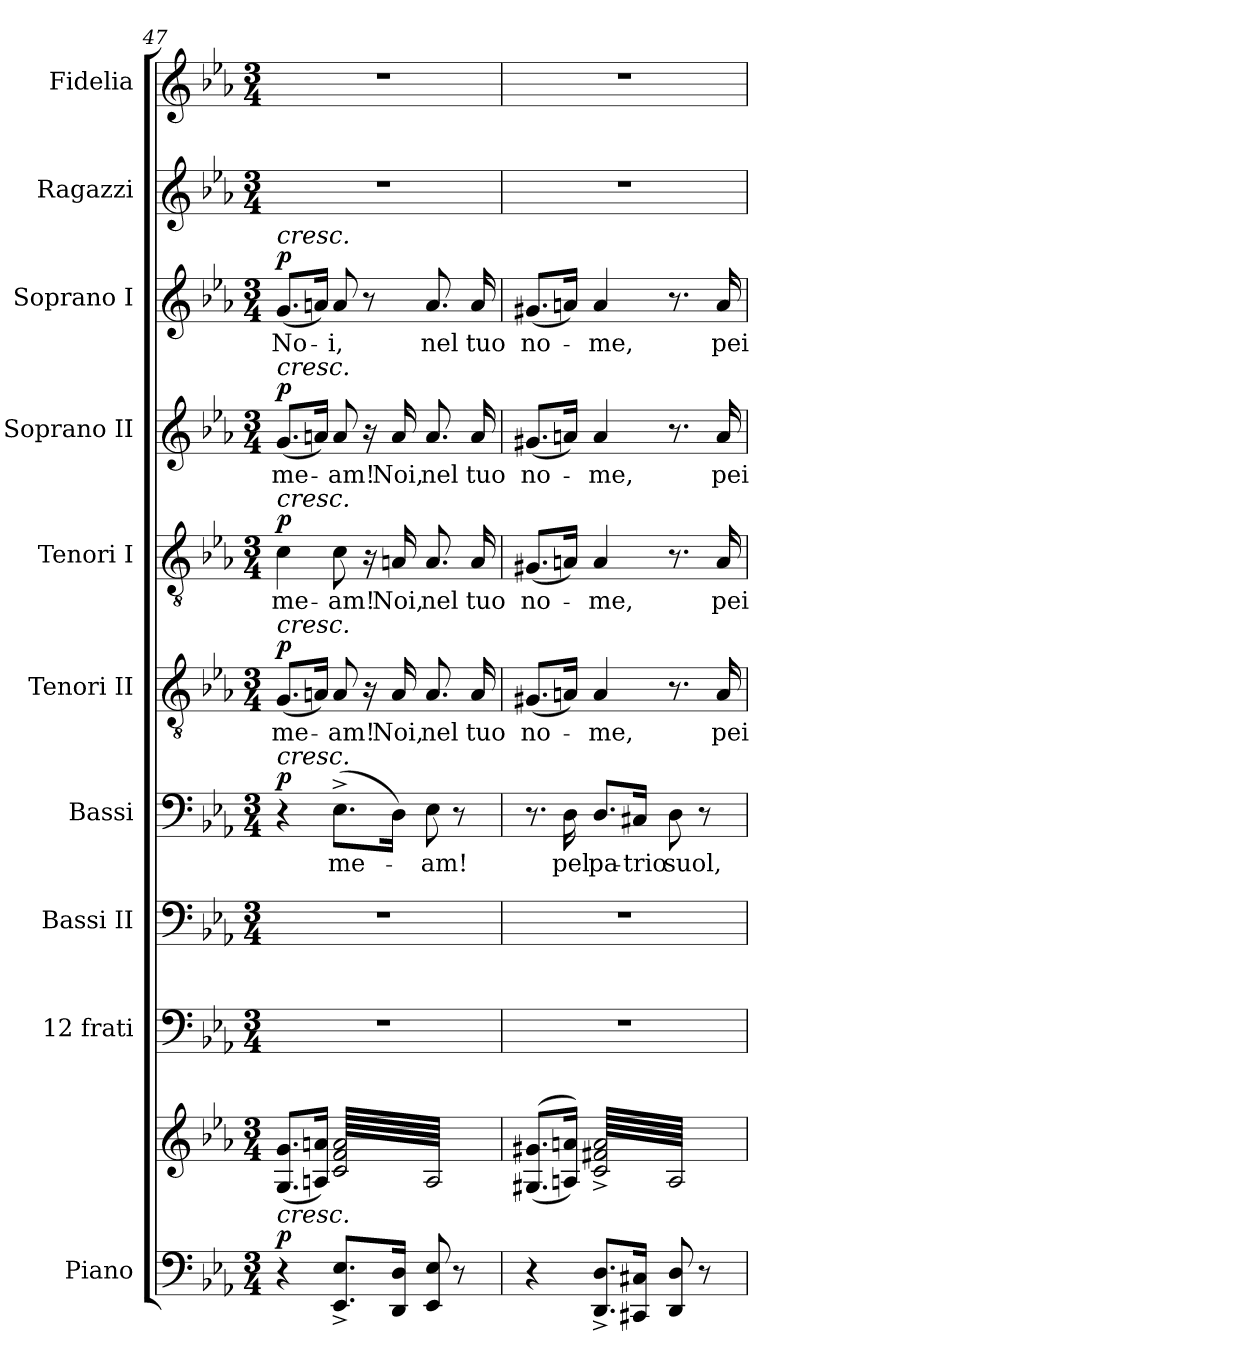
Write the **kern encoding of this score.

**kern	**kern	**dynam	**kern	**kern	**kern	**text	**dynam	**kern	**text	**dynam	**kern	**text	**dynam	**kern	**text	**dynam	**kern	**text	**dynam	**kern	**kern
*part10	*part10	*part10	*part9	*part8	*part7	*part7	*part7	*part6	*part6	*part6	*part5	*part5	*part5	*part4	*part4	*part4	*part3	*part3	*part3	*part2	*part1
*staff11	*staff10	*staff10/11	*staff9	*staff8	*staff7	*staff7	*staff7	*staff6	*staff6	*staff6	*staff5	*staff5	*staff5	*staff4	*staff4	*staff4	*staff3	*staff3	*staff3	*staff2	*staff1
*I"Piano	*	*	*I"12 frati	*I"Bassi II	*I"Bassi	*	*	*I"Tenori II	*	*	*I"Tenori I	*	*	*I"Soprano II	*	*	*I"Soprano I	*	*	*I"Ragazzi	*I"Fidelia
*I'Pno.	*	*	*I'12 f.	*I'B.II	*I'B.	*	*	*I'T.II	*	*	*I'T.I	*	*	*I'S.II	*	*	*I'S.I	*	*	*I'Rzi.	*I'F.
!!LO:LB:g=z
*clefF4	*clefG2	*	*clefF4	*clefF4	*clefF4	*	*	*clefGv2	*	*	*clefGv2	*	*	*clefG2	*	*	*clefG2	*	*	*clefG2	*clefG2
*k[b-e-a-]	*k[b-e-a-]	*	*k[b-e-a-]	*k[b-e-a-]	*k[b-e-a-]	*	*	*k[b-e-a-]	*	*	*k[b-e-a-]	*	*	*k[b-e-a-]	*	*	*k[b-e-a-]	*	*	*k[b-e-a-]	*k[b-e-a-]
*M3/4	*M3/4	*	*M3/4	*M3/4	*M3/4	*	*	*M3/4	*	*	*M3/4	*	*	*M3/4	*	*	*M3/4	*	*	*M3/4	*M3/4
=47	=47	=47	=47	=47	=47	=47	=47	=47	=47	=47	=47	=47	=47	=47	=47	=47	=47	=47	=47	=47	=47
!	!	!	!	!	!	!	!	!	!	!	!	!	!	!	!	!	!LO:TX:a:i:t=cresc.	!	!	!	!
!	!	!	!	!	!	!	!	!	!	!	!	!	!	!LO:TX:a:i:t=cresc.	!	!	!	!	!	!	!
!	!	!	!	!	!	!	!	!	!	!	!LO:TX:a:i:t=cresc.	!	!	!	!	!	!	!	!	!	!
!	!	!	!	!	!	!	!	!LO:TX:a:i:t=cresc.	!	!	!	!	!	!	!	!	!	!	!	!	!
!	!	!	!	!	!LO:TX:a:i:t=cresc.	!	!	!	!	!	!	!	!	!	!	!	!	!	!	!	!
!LO:TX:a:i:t=cresc.	!	!	!	!	!	!	!	!	!	!	!	!	!	!	!	!	!	!	!	!	!
!	!	!LO:DY:a=2	!	!	!	!	!LO:DY:a	!	!LO:LY:b	!LO:DY:a	!	!LO:LY:b	!LO:DY:a	!	!LO:LY:b	!LO:DY:a	!	!LO:LY:b	!LO:DY:a	!	!
4r	(<8.G/ 8.g/L	p	2.r	2.r	4r	.	p	(<8.G/L	me-	p	4c\	me-	p	(<8.g/L	me-	p	(<8.g/L	No-	p	2.r	2.r
.	16An/ 16an/Jk)	.	.	.	.	.	.	16An/Jk)	.	.	.	.	.	16an/Jk)	.	.	16an/Jk)	.	.	.	.
!	!	!	!	!	!	!LO:LY:b	!	!	!LO:LY:b	!	!	!LO:LY:b	!	!	!LO:LY:b	!	!	!LO:LY:b	!	!	!
*	*tremolo	*	*	*	*	*	*	*	*	*	*	*	*	*	*	*	*	*	*	*	*
8.EE-/^ 8.E-/^L	(<64c/ 64f/ 64a/LLLL	.	.	.	(>8.E-^\L	me-	.	8A/	-am!	.	8c\	-am!	.	8a/	-am!	.	8a/	-i,	.	.	.
.	64A/)	.	.	.	.	.	.	.	.	.	.	.	.	.	.	.	.	.	.	.	.
.	64c/ 64f/ 64a/	.	.	.	.	.	.	.	.	.	.	.	.	.	.	.	.	.	.	.	.
.	64A/)	.	.	.	.	.	.	.	.	.	.	.	.	.	.	.	.	.	.	.	.
.	64c/ 64f/ 64a/	.	.	.	.	.	.	.	.	.	.	.	.	.	.	.	.	.	.	.	.
.	64A/)	.	.	.	.	.	.	.	.	.	.	.	.	.	.	.	.	.	.	.	.
.	64c/ 64f/ 64a/	.	.	.	.	.	.	.	.	.	.	.	.	.	.	.	.	.	.	.	.
.	64A/)	.	.	.	.	.	.	.	.	.	.	.	.	.	.	.	.	.	.	.	.
.	64c/ 64f/ 64a/	.	.	.	.	.	.	16r	.	.	16r	.	.	16r	.	.	8r	.	.	.	.
.	64A/)	.	.	.	.	.	.	.	.	.	.	.	.	.	.	.	.	.	.	.	.
.	64c/ 64f/ 64a/	.	.	.	.	.	.	.	.	.	.	.	.	.	.	.	.	.	.	.	.
.	64A/)	.	.	.	.	.	.	.	.	.	.	.	.	.	.	.	.	.	.	.	.
!	!	!	!	!	!	!	!	!	!LO:LY:b	!	!	!LO:LY:b	!	!	!LO:LY:b	!	!	!	!	!	!
16DD/ 16D/Jk	64c/ 64f/ 64a/	.	.	.	16D\Jk)	.	.	16A/	Noi,	.	16An/	Noi,	.	16a/	Noi,	.	.	.	.	.	.
.	64A/)	.	.	.	.	.	.	.	.	.	.	.	.	.	.	.	.	.	.	.	.
.	64c/ 64f/ 64a/	.	.	.	.	.	.	.	.	.	.	.	.	.	.	.	.	.	.	.	.
.	64A/)	.	.	.	.	.	.	.	.	.	.	.	.	.	.	.	.	.	.	.	.
!	!	!	!	!	!	!LO:LY:b	!	!	!LO:LY:b	!	!	!LO:LY:b	!	!	!LO:LY:b	!	!	!LO:LY:b	!	!	!
8EE-/ 8E-/	64c/ 64f/ 64a/	.	.	.	8E-\	-am!	.	8.A/	nel	.	8.A/	nel	.	8.a/	nel	.	8.a/	nel	.	.	.
.	64A/)	.	.	.	.	.	.	.	.	.	.	.	.	.	.	.	.	.	.	.	.
.	64c/ 64f/ 64a/	.	.	.	.	.	.	.	.	.	.	.	.	.	.	.	.	.	.	.	.
.	64A/)	.	.	.	.	.	.	.	.	.	.	.	.	.	.	.	.	.	.	.	.
.	64c/ 64f/ 64a/	.	.	.	.	.	.	.	.	.	.	.	.	.	.	.	.	.	.	.	.
.	64A/)	.	.	.	.	.	.	.	.	.	.	.	.	.	.	.	.	.	.	.	.
.	64c/ 64f/ 64a/	.	.	.	.	.	.	.	.	.	.	.	.	.	.	.	.	.	.	.	.
.	64A/)	.	.	.	.	.	.	.	.	.	.	.	.	.	.	.	.	.	.	.	.
8r	64c/ 64f/ 64a/	.	.	.	8r	.	.	.	.	.	.	.	.	.	.	.	.	.	.	.	.
.	64A/)	.	.	.	.	.	.	.	.	.	.	.	.	.	.	.	.	.	.	.	.
.	64c/ 64f/ 64a/	.	.	.	.	.	.	.	.	.	.	.	.	.	.	.	.	.	.	.	.
.	64A/)	.	.	.	.	.	.	.	.	.	.	.	.	.	.	.	.	.	.	.	.
!	!	!	!	!	!	!	!	!	!LO:LY:b	!	!	!LO:LY:b	!	!	!LO:LY:b	!	!	!LO:LY:b	!	!	!
.	64c/ 64f/ 64a/	.	.	.	.	.	.	16A/	tuo	.	16A/	tuo	.	16a/	tuo	.	16a/	tuo	.	.	.
.	64A/)	.	.	.	.	.	.	.	.	.	.	.	.	.	.	.	.	.	.	.	.
.	64c/ 64f/ 64a/	.	.	.	.	.	.	.	.	.	.	.	.	.	.	.	.	.	.	.	.
.	64A/)JJJJ	.	.	.	.	.	.	.	.	.	.	.	.	.	.	.	.	.	.	.	.
*	*Xtremolo	*	*	*	*	*	*	*	*	*	*	*	*	*	*	*	*	*	*	*	*
=48	=48	=48	=48	=48	=48	=48	=48	=48	=48	=48	=48	=48	=48	=48	=48	=48	=48	=48	=48	=48	=48
!	!	!	!	!	!	!	!	!	!LO:LY:b	!	!	!LO:LY:b	!	!	!LO:LY:b	!	!	!LO:LY:b	!	!	!
4r	(<(<8.G#X/ 8.g#X/L	.	2.r	2.r	8.r	.	.	(<8.G#X/L	no-	.	(<8.G#X/L	no-	.	(<8.g#X/L	no-	.	(<8.g#X/L	no-	.	2.r	2.r
.	.	.	.	.	.	.	.	.	.	.	.	.	.	.	.	.	.	.	.	.	.
.	.	.	.	.	.	.	.	.	.	.	.	.	.	.	.	.	.	.	.	.	.
.	.	.	.	.	.	.	.	.	.	.	.	.	.	.	.	.	.	.	.	.	.
.	.	.	.	.	.	.	.	.	.	.	.	.	.	.	.	.	.	.	.	.	.
.	.	.	.	.	.	.	.	.	.	.	.	.	.	.	.	.	.	.	.	.	.
.	.	.	.	.	.	.	.	.	.	.	.	.	.	.	.	.	.	.	.	.	.
.	.	.	.	.	.	.	.	.	.	.	.	.	.	.	.	.	.	.	.	.	.
.	.	.	.	.	.	.	.	.	.	.	.	.	.	.	.	.	.	.	.	.	.
.	.	.	.	.	.	.	.	.	.	.	.	.	.	.	.	.	.	.	.	.	.
.	.	.	.	.	.	.	.	.	.	.	.	.	.	.	.	.	.	.	.	.	.
.	.	.	.	.	.	.	.	.	.	.	.	.	.	.	.	.	.	.	.	.	.
!	!	!	!	!	!	!LO:LY:b	!	!	!	!	!	!	!	!	!	!	!	!	!	!	!
.	16An/ 16an/Jk))	.	.	.	16D\	pel	.	16An/Jk)	.	.	16An/Jk)	.	.	16an/Jk)	.	.	16an/Jk)	.	.	.	.
.	.	.	.	.	.	.	.	.	.	.	.	.	.	.	.	.	.	.	.	.	.
.	.	.	.	.	.	.	.	.	.	.	.	.	.	.	.	.	.	.	.	.	.
.	.	.	.	.	.	.	.	.	.	.	.	.	.	.	.	.	.	.	.	.	.
!	!	!	!	!	!	!LO:LY:b	!	!	!LO:LY:b	!	!	!LO:LY:b	!	!	!LO:LY:b	!	!	!LO:LY:b	!	!	!
*	*tremolo	*	*	*	*	*	*	*	*	*	*	*	*	*	*	*	*	*	*	*	*
8.DD/^ 8.D/^L	(<64c/^ 64f#X/^ 64a/^LLLL	.	.	.	8.D/L	pa-	.	4A/	-me,	.	4A/	-me,	.	4a/	-me,	.	4a/	-me,	.	.	.
.	64A/)	.	.	.	.	.	.	.	.	.	.	.	.	.	.	.	.	.	.	.	.
.	64c/^ 64f#X/^ 64a/^	.	.	.	.	.	.	.	.	.	.	.	.	.	.	.	.	.	.	.	.
.	64A/)	.	.	.	.	.	.	.	.	.	.	.	.	.	.	.	.	.	.	.	.
.	64c/^ 64f#X/^ 64a/^	.	.	.	.	.	.	.	.	.	.	.	.	.	.	.	.	.	.	.	.
.	64A/)	.	.	.	.	.	.	.	.	.	.	.	.	.	.	.	.	.	.	.	.
.	64c/^ 64f#X/^ 64a/^	.	.	.	.	.	.	.	.	.	.	.	.	.	.	.	.	.	.	.	.
.	64A/)	.	.	.	.	.	.	.	.	.	.	.	.	.	.	.	.	.	.	.	.
.	64c/^ 64f#X/^ 64a/^	.	.	.	.	.	.	.	.	.	.	.	.	.	.	.	.	.	.	.	.
.	64A/)	.	.	.	.	.	.	.	.	.	.	.	.	.	.	.	.	.	.	.	.
.	64c/^ 64f#X/^ 64a/^	.	.	.	.	.	.	.	.	.	.	.	.	.	.	.	.	.	.	.	.
.	64A/)	.	.	.	.	.	.	.	.	.	.	.	.	.	.	.	.	.	.	.	.
!	!	!	!	!	!	!LO:LY:b	!	!	!	!	!	!	!	!	!	!	!	!	!	!	!
16CC#X/ 16C#X/Jk	64c/^ 64f#X/^ 64a/^	.	.	.	16C#X/Jk	-trio	.	.	.	.	.	.	.	.	.	.	.	.	.	.	.
.	64A/)	.	.	.	.	.	.	.	.	.	.	.	.	.	.	.	.	.	.	.	.
.	64c/^ 64f#X/^ 64a/^	.	.	.	.	.	.	.	.	.	.	.	.	.	.	.	.	.	.	.	.
.	64A/)	.	.	.	.	.	.	.	.	.	.	.	.	.	.	.	.	.	.	.	.
!	!	!	!	!	!	!LO:LY:b	!	!	!	!	!	!	!	!	!	!	!	!	!	!	!
8DD/ 8D/	64c/^ 64f#X/^ 64a/^	.	.	.	8D\	suol,	.	8.r	.	.	8.r	.	.	8.r	.	.	8.r	.	.	.	.
.	64A/)	.	.	.	.	.	.	.	.	.	.	.	.	.	.	.	.	.	.	.	.
.	64c/^ 64f#X/^ 64a/^	.	.	.	.	.	.	.	.	.	.	.	.	.	.	.	.	.	.	.	.
.	64A/)	.	.	.	.	.	.	.	.	.	.	.	.	.	.	.	.	.	.	.	.
.	64c/^ 64f#X/^ 64a/^	.	.	.	.	.	.	.	.	.	.	.	.	.	.	.	.	.	.	.	.
.	64A/)	.	.	.	.	.	.	.	.	.	.	.	.	.	.	.	.	.	.	.	.
.	64c/^ 64f#X/^ 64a/^	.	.	.	.	.	.	.	.	.	.	.	.	.	.	.	.	.	.	.	.
.	64A/)	.	.	.	.	.	.	.	.	.	.	.	.	.	.	.	.	.	.	.	.
8r	64c/^ 64f#X/^ 64a/^	.	.	.	8r	.	.	.	.	.	.	.	.	.	.	.	.	.	.	.	.
.	64A/)	.	.	.	.	.	.	.	.	.	.	.	.	.	.	.	.	.	.	.	.
.	64c/^ 64f#X/^ 64a/^	.	.	.	.	.	.	.	.	.	.	.	.	.	.	.	.	.	.	.	.
.	64A/)	.	.	.	.	.	.	.	.	.	.	.	.	.	.	.	.	.	.	.	.
!	!	!	!	!	!	!	!	!	!LO:LY:b	!	!	!LO:LY:b	!	!	!LO:LY:b	!	!	!LO:LY:b	!	!	!
.	64c/^ 64f#X/^ 64a/^	.	.	.	.	.	.	16A/	pei	.	16A/	pei	.	16a/	pei	.	16a/	pei	.	.	.
.	64A/)	.	.	.	.	.	.	.	.	.	.	.	.	.	.	.	.	.	.	.	.
.	64c/^ 64f#X/^ 64a/^	.	.	.	.	.	.	.	.	.	.	.	.	.	.	.	.	.	.	.	.
.	64A/)JJJJ	.	.	.	.	.	.	.	.	.	.	.	.	.	.	.	.	.	.	.	.
*	*Xtremolo	*	*	*	*	*	*	*	*	*	*	*	*	*	*	*	*	*	*	*	*
.	.	.	.	.	.	.	.	.	.	.	.	.	.	.	.	.	.	.	.	.	.
.	.	.	.	.	.	.	.	.	.	.	.	.	.	.	.	.	.	.	.	.	.
.	.	.	.	.	.	.	.	.	.	.	.	.	.	.	.	.	.	.	.	.	.
.	.	.	.	.	.	.	.	.	.	.	.	.	.	.	.	.	.	.	.	.	.
.	.	.	.	.	.	.	.	.	.	.	.	.	.	.	.	.	.	.	.	.	.
.	.	.	.	.	.	.	.	.	.	.	.	.	.	.	.	.	.	.	.	.	.
.	.	.	.	.	.	.	.	.	.	.	.	.	.	.	.	.	.	.	.	.	.
.	.	.	.	.	.	.	.	.	.	.	.	.	.	.	.	.	.	.	.	.	.
.	.	.	.	.	.	.	.	.	.	.	.	.	.	.	.	.	.	.	.	.	.
.	.	.	.	.	.	.	.	.	.	.	.	.	.	.	.	.	.	.	.	.	.
.	.	.	.	.	.	.	.	.	.	.	.	.	.	.	.	.	.	.	.	.	.
.	.	.	.	.	.	.	.	.	.	.	.	.	.	.	.	.	.	.	.	.	.
.	.	.	.	.	.	.	.	.	.	.	.	.	.	.	.	.	.	.	.	.	.
.	.	.	.	.	.	.	.	.	.	.	.	.	.	.	.	.	.	.	.	.	.
.	.	.	.	.	.	.	.	.	.	.	.	.	.	.	.	.	.	.	.	.	.
.	.	.	.	.	.	.	.	.	.	.	.	.	.	.	.	.	.	.	.	.	.
=	=	=	=	=	=	=	=	=	=	=	=	=	=	=	=	=	=	=	=	=	=
*-	*-	*-	*-	*-	*-	*-	*-	*-	*-	*-	*-	*-	*-	*-	*-	*-	*-	*-	*-	*-	*-
